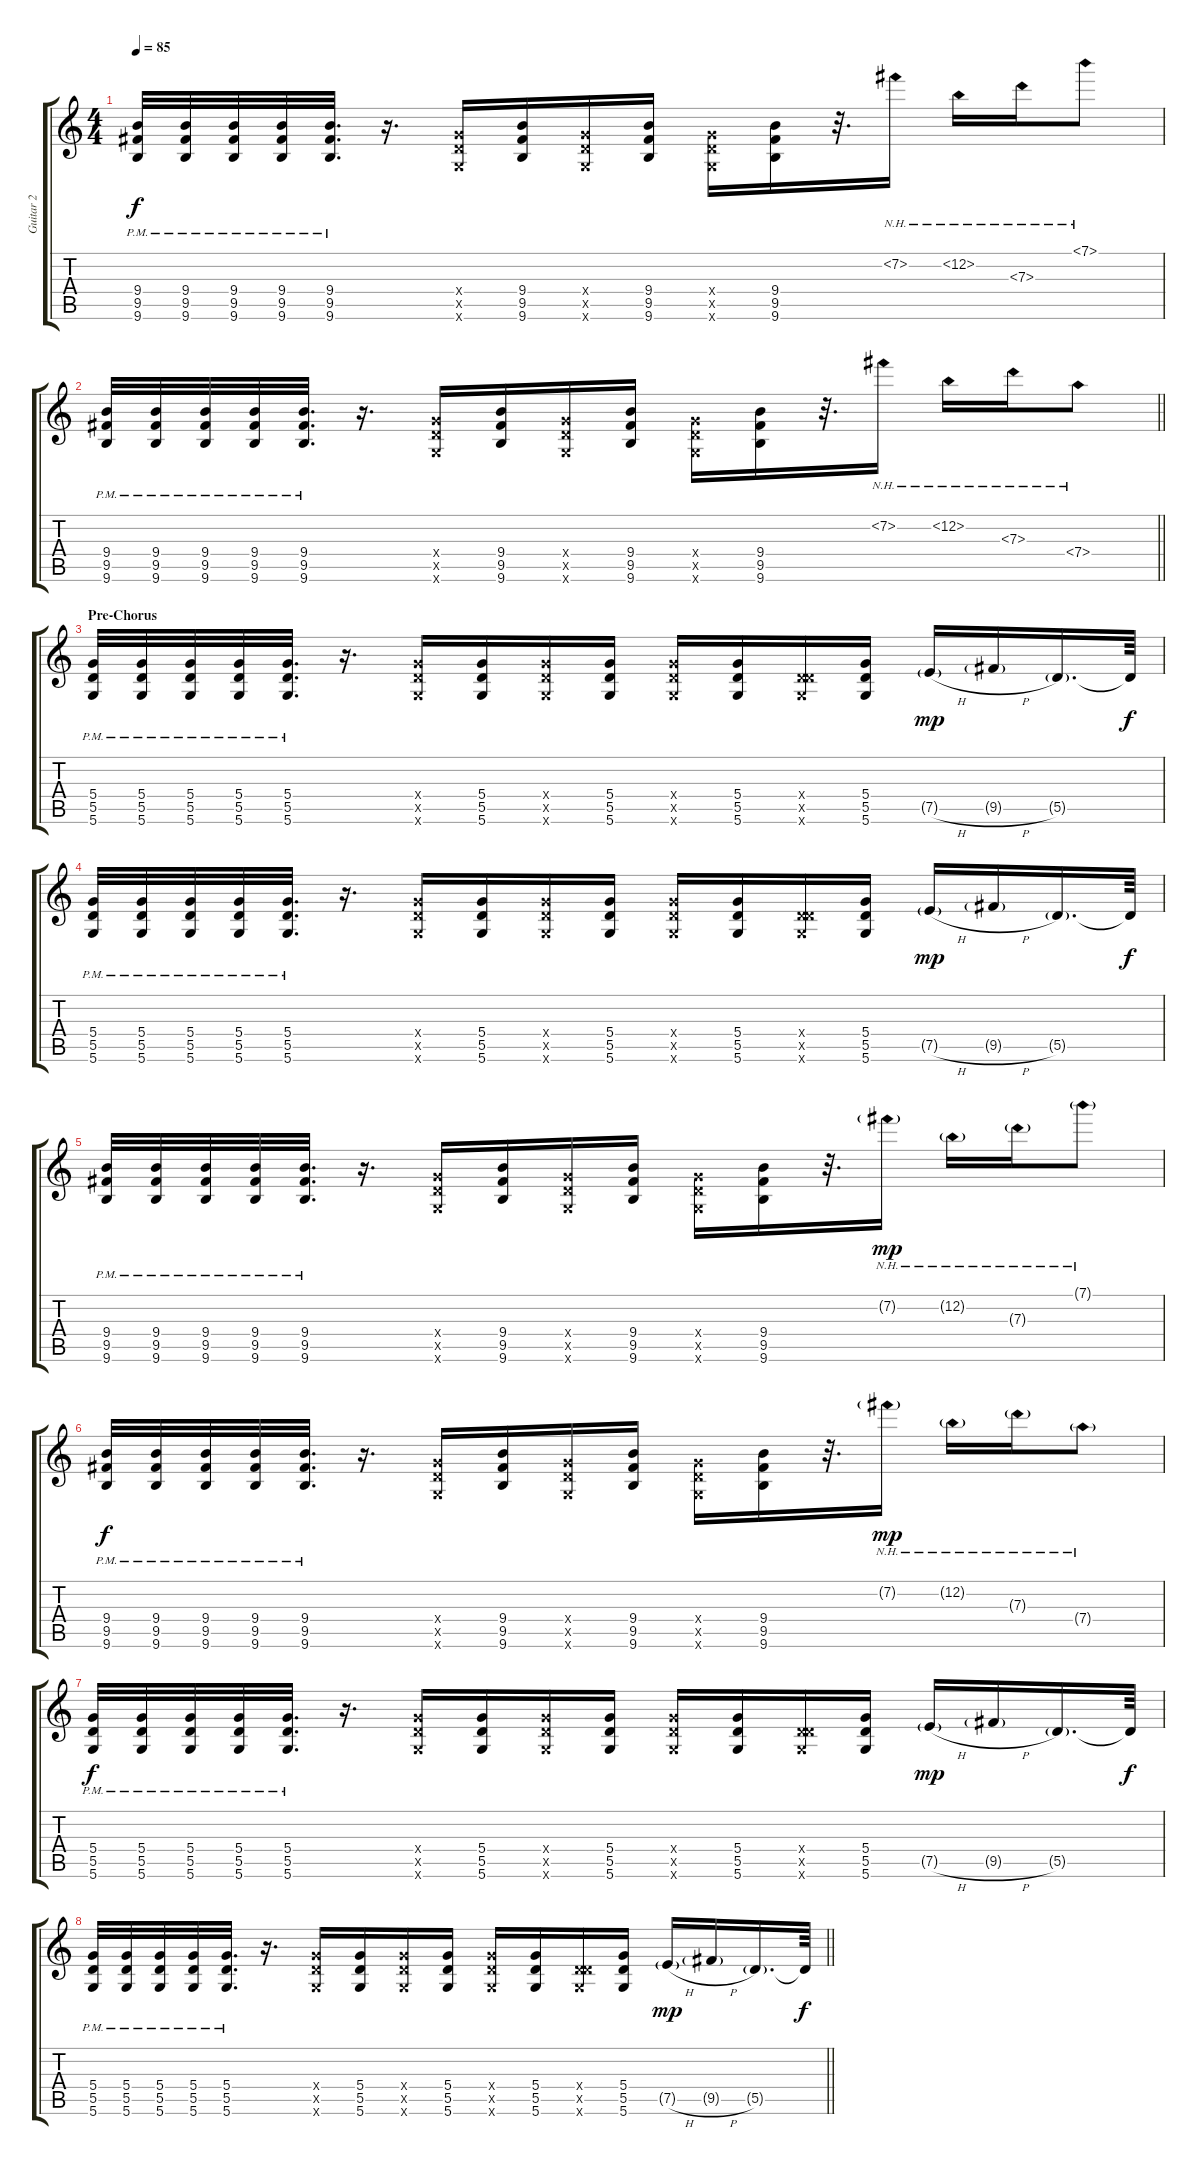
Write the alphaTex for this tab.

\track ("Guitar 2" "Guitar 2") {instrument distortionguitar bank 255}
\staff {score tabs}
\tuning (E4 B3 G3 D3 A2 D2) {hide}
\ts (4 4)
\tempo 85
\clef g2
\ks c
(9.4{pm} 9.5{pm} 9.6{pm}).32{dy f} (9.4{pm} 9.5{pm} 9.6{pm}).32 (9.4{pm} 9.5{pm} 9.6{pm}).32 (9.4{pm} 9.5{pm} 9.6{pm}).32 (9.4{pm} 9.5{pm} 9.6{pm}).32{d} r.16{d} (5.4{x} 5.5{x} 5.6{x}).16 (9.4 9.5 9.6).16 (5.4{x} 5.5{x} 5.6{x}).16 (9.4 9.5 9.6).16 (5.4{x} 5.5{x} 5.6{x}).16 (9.4 9.5 9.6).16 r.32{d} 7.2{nh}.16 0.2{nh}.16 7.3{nh}.16 7.1{nh}.8 |
\barLineRight lightlight
(9.4{pm} 9.5{pm} 9.6{pm}).32 (9.4{pm} 9.5{pm} 9.6{pm}).32 (9.4{pm} 9.5{pm} 9.6{pm}).32 (9.4{pm} 9.5{pm} 9.6{pm}).32 (9.4{pm} 9.5{pm} 9.6{pm}).32{d} r.16{d} (5.4{x} 5.5{x} 5.6{x}).16 (9.4 9.5 9.6).16 (5.4{x} 5.5{x} 5.6{x}).16 (9.4 9.5 9.6).16 (5.4{x} 5.5{x} 5.6{x}).16 (9.4 9.5 9.6).16 r.32{d} 7.2{nh}.16 0.2{nh}.16 7.3{nh}.16 7.4{nh}.8 |
\section ("" "Pre-Chorus")
(5.4{pm} 5.5{pm} 5.6{pm}).32 (5.4{pm} 5.5{pm} 5.6{pm}).32 (5.4{pm} 5.5{pm} 5.6{pm}).32 (5.4{pm} 5.5{pm} 5.6{pm}).32 (5.4{pm} 5.5{pm} 5.6{pm}).32{d} r.16{d} (5.4{x} 5.5{x} 5.6{x}).16 (5.4 5.5 5.6).16 (5.4{x} 5.5{x} 5.6{x}).16 (5.4 5.5 5.6).16 (5.4{x} 5.5{x} 5.6{x}).16 (5.4 5.5 5.6).16 (0.4{x} 5.5{x} 5.6{x}).16 (5.4 5.5 5.6).16 7.5{h g}.16{dy mp} 9.5{h g}.16 5.5{g}.16{d} 5.5{t}.64{dy f} |
(5.4{pm} 5.5{pm} 5.6{pm}).32 (5.4{pm} 5.5{pm} 5.6{pm}).32 (5.4{pm} 5.5{pm} 5.6{pm}).32 (5.4{pm} 5.5{pm} 5.6{pm}).32 (5.4{pm} 5.5{pm} 5.6{pm}).32{d} r.16{d} (5.4{x} 5.5{x} 5.6{x}).16 (5.4 5.5 5.6).16 (5.4{x} 5.5{x} 5.6{x}).16 (5.4 5.5 5.6).16 (5.4{x} 5.5{x} 5.6{x}).16 (5.4 5.5 5.6).16 (0.4{x} 5.5{x} 5.6{x}).16 (5.4 5.5 5.6).16 7.5{h g}.16{dy mp} 9.5{h g}.16 5.5{g}.16{d} 5.5{t}.64{dy f} |
(9.4{pm} 9.5{pm} 9.6{pm}).32 (9.4{pm} 9.5{pm} 9.6{pm}).32 (9.4{pm} 9.5{pm} 9.6{pm}).32 (9.4{pm} 9.5{pm} 9.6{pm}).32 (9.4{pm} 9.5{pm} 9.6{pm}).32{d} r.16{d} (5.4{x} 5.5{x} 5.6{x}).16 (9.4 9.5 9.6).16 (5.4{x} 5.5{x} 5.6{x}).16 (9.4 9.5 9.6).16 (5.4{x} 5.5{x} 5.6{x}).16 (9.4 9.5 9.6).16 r.32{d} 7.2{nh g}.16{dy mp} 0.2{nh g}.16 7.3{nh g}.16 7.1{nh g}.8 |
(9.4{pm} 9.5{pm} 9.6{pm}).32{dy f} (9.4{pm} 9.5{pm} 9.6{pm}).32 (9.4{pm} 9.5{pm} 9.6{pm}).32 (9.4{pm} 9.5{pm} 9.6{pm}).32 (9.4{pm} 9.5{pm} 9.6{pm}).32{d} r.16{d} (5.4{x} 5.5{x} 5.6{x}).16 (9.4 9.5 9.6).16 (5.4{x} 5.5{x} 5.6{x}).16 (9.4 9.5 9.6).16 (5.4{x} 5.5{x} 5.6{x}).16 (9.4 9.5 9.6).16 r.32{d} 7.2{nh g}.16{dy mp} 0.2{nh g}.16 7.3{nh g}.16 7.4{nh g}.8 |
(5.4{pm} 5.5{pm} 5.6{pm}).32{dy f} (5.4{pm} 5.5{pm} 5.6{pm}).32 (5.4{pm} 5.5{pm} 5.6{pm}).32 (5.4{pm} 5.5{pm} 5.6{pm}).32 (5.4{pm} 5.5{pm} 5.6{pm}).32{d} r.16{d} (5.4{x} 5.5{x} 5.6{x}).16 (5.4 5.5 5.6).16 (5.4{x} 5.5{x} 5.6{x}).16 (5.4 5.5 5.6).16 (5.4{x} 5.5{x} 5.6{x}).16 (5.4 5.5 5.6).16 (0.4{x} 5.5{x} 5.6{x}).16 (5.4 5.5 5.6).16 7.5{h g}.16{dy mp} 9.5{h g}.16 5.5{g}.16{d} 5.5{t}.64{dy f} |
\barLineRight lightlight
(5.4{pm} 5.5{pm} 5.6{pm}).32 (5.4{pm} 5.5{pm} 5.6{pm}).32 (5.4{pm} 5.5{pm} 5.6{pm}).32 (5.4{pm} 5.5{pm} 5.6{pm}).32 (5.4{pm} 5.5{pm} 5.6{pm}).32{d} r.16{d} (5.4{x} 5.5{x} 5.6{x}).16 (5.4 5.5 5.6).16 (5.4{x} 5.5{x} 5.6{x}).16 (5.4 5.5 5.6).16 (5.4{x} 5.5{x} 5.6{x}).16 (5.4 5.5 5.6).16 (0.4{x} 5.5{x} 5.6{x}).16 (5.4 5.5 5.6).16 7.5{h g}.16{dy mp} 9.5{h g}.16 5.5{g}.16{d} 5.5{t}.64{dy f}
